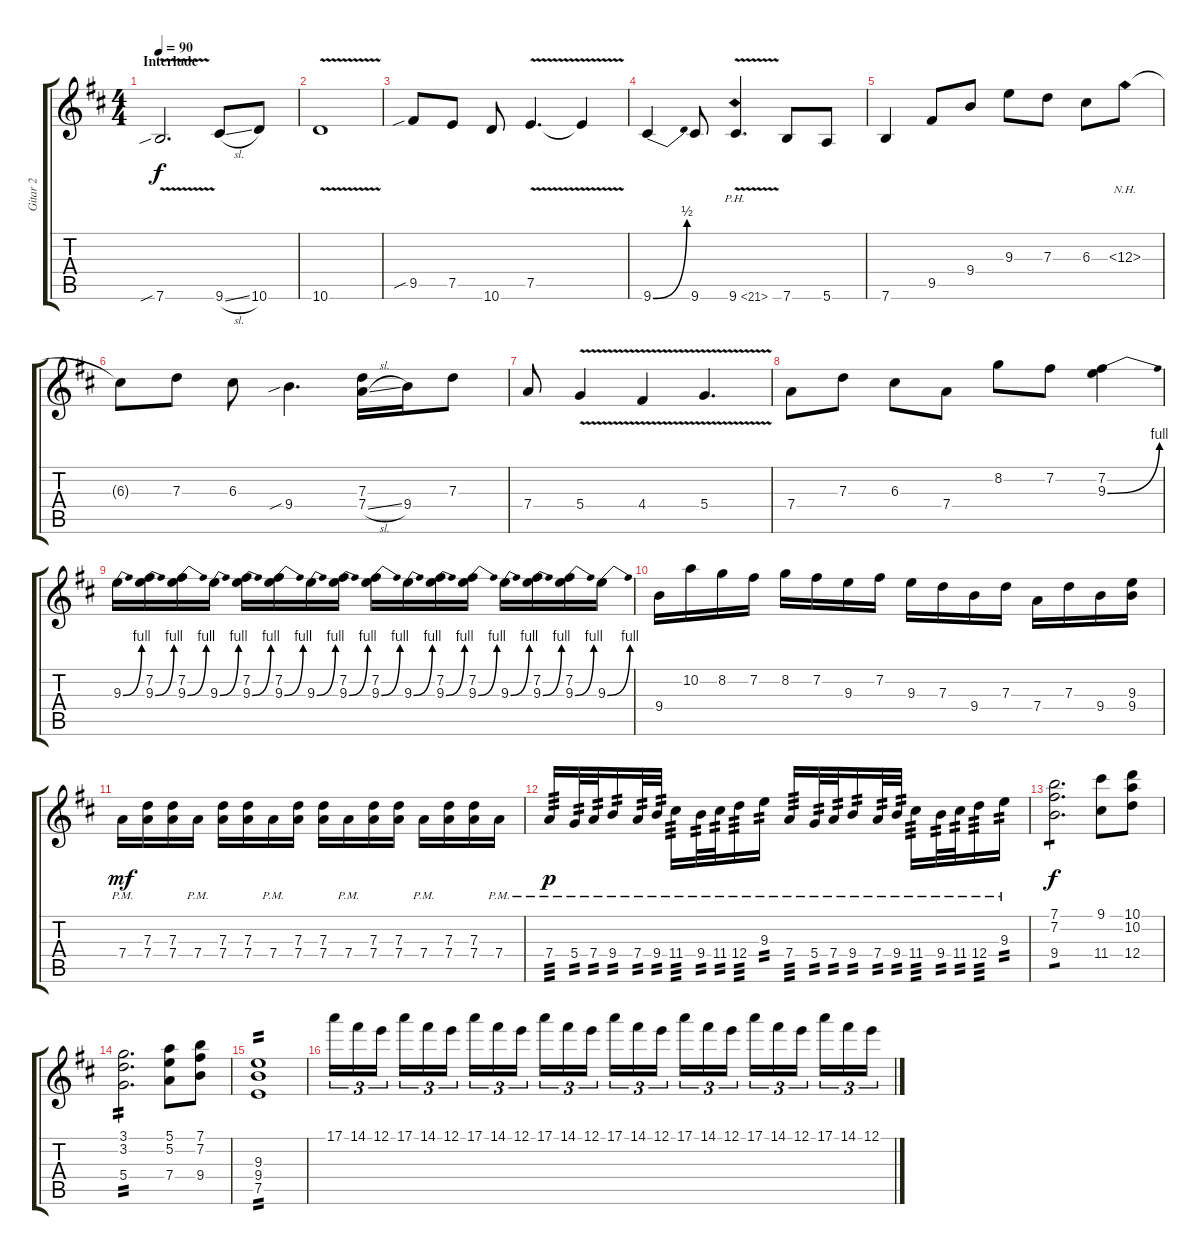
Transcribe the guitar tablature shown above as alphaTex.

\track ("Gitar 2" "Gitar 2") {instrument overdrivenguitar}
\staff {score tabs}
\tuning (E4 B3 G3 D3 A2 E2) {hide}
\ts (4 4)
\section ("" "Interlude")
\tempo 90
\clef g2
\ks d
7.6{v sib}.2{d dy f volume 16} 9.6{sl}.8 10.6.8 |
10.6{v}.1 |
9.5{sib}.8 7.5.8 10.6.8 7.5{v}.4{d} 7.5{t}.4 |
9.6{be (bend 0 0 60 2)}.4 9.6.8 9.6{ph 12 v}.4{d} 7.6.8 5.6.8 |
7.6.4 9.5.8 9.4.8 9.3.8 7.3.8 6.3.8 6.3{nh}.8 |
6.3{t}.8 7.3.8 6.3.8 9.4{sib}.4{d} (7.3 7.4{sl}).16 9.4.16 7.3.8 |
7.4.8 5.4{v}.4 4.4{v}.4 5.4{v}.4{d} |
7.4.8 7.3.8 6.3.8 7.4.8 8.2.8 7.2.8 (7.2 9.3{be (bend 0 0 60 4)}).4 |
9.3{be (bend 0 0 60 4)}.16 (7.2 9.3{be (bend 0 0 60 4)}).16 (7.2 9.3{be (bend 0 0 60 4)}).16 9.3{be (bend 0 0 60 4)}.16 (7.2 9.3{be (bend 0 0 60 4)}).16 (7.2 9.3{be (bend 0 0 60 4)}).16 9.3{be (bend 0 0 60 4)}.16 (7.2 9.3{be (bend 0 0 60 4)}).16 (7.2 9.3{be (bend 0 0 60 4)}).16 9.3{be (bend 0 0 60 4)}.16 (7.2 9.3{be (bend 0 0 60 4)}).16 (7.2 9.3{be (bend 0 0 60 4)}).16 9.3{be (bend 0 0 60 4)}.16 (7.2 9.3{be (bend 0 0 60 4)}).16 (7.2 9.3{be (bend 0 0 60 4)}).16 9.3{be (bend 0 0 60 4)}.16 |
9.4.16 10.2.16 8.2.16 7.2.16 8.2.16 7.2.16 9.3.16 7.2.16 9.3.16 7.3.16 9.4.16 7.3.16 7.4.16 7.3.16 9.4.16 (9.3 9.4).16 |
7.4{pm}.16{dy mf} (7.3 7.4).16 (7.3 7.4).16 7.4{pm}.16 (7.3 7.4).16 (7.3 7.4).16 7.4{pm}.16 (7.3 7.4).16 (7.3 7.4).16 7.4{pm}.16 (7.3 7.4).16 (7.3 7.4).16 7.4{pm}.16 (7.3 7.4).16 (7.3 7.4).16 7.4{pm}.16 |
7.4{pm}.16{tp 3 dy p} 5.4{pm}.32{tp 2} 7.4{pm}.32{tp 2} 9.4{pm}.16{tp 2} 7.4{pm}.32{tp 2} 9.4{pm}.32{tp 2} 11.4{pm}.16{tp 3} 9.4{pm}.32{tp 2} 11.4{pm}.32{tp 2} 12.4{pm}.16{tp 3} 9.3{pm}.16{tp 2} 7.4{pm}.16{tp 3} 5.4{pm}.32{tp 2} 7.4{pm}.32{tp 2} 9.4{pm}.16{tp 2} 7.4{pm}.32{tp 2} 9.4{pm}.32{tp 2} 11.4{pm}.16{tp 3} 9.4{pm}.32{tp 2} 11.4{pm}.32{tp 2} 12.4{pm}.16{tp 3} 9.3{pm}.16{tp 2} |
(7.1 7.2 9.4).2{d tp 1 dy f} (9.1 11.4).8 (10.1 10.2 12.4).8 |
(3.1 3.2 5.4).2{d tp 2} (5.1 5.2 7.4).8 (7.1 7.2 9.4).8 |
(9.3 9.4 7.5).1{tp 2} |
17.1.16{tu (3 2)} 14.1.16{tu (3 2)} 12.1.16{tu (3 2) beam splitsecondary} 17.1.16{tu (3 2)} 14.1.16{tu (3 2)} 12.1.16{tu (3 2)} 17.1.16{tu (3 2)} 14.1.16{tu (3 2)} 12.1.16{tu (3 2) beam splitsecondary} 17.1.16{tu (3 2)} 14.1.16{tu (3 2)} 12.1.16{tu (3 2)} 17.1.16{tu (3 2)} 14.1.16{tu (3 2)} 12.1.16{tu (3 2) beam splitsecondary} 17.1.16{tu (3 2)} 14.1.16{tu (3 2)} 12.1.16{tu (3 2)} 17.1.16{tu (3 2)} 14.1.16{tu (3 2)} 12.1.16{tu (3 2) beam splitsecondary} 17.1.16{tu (3 2)} 14.1.16{tu (3 2)} 12.1.16{tu (3 2)}
